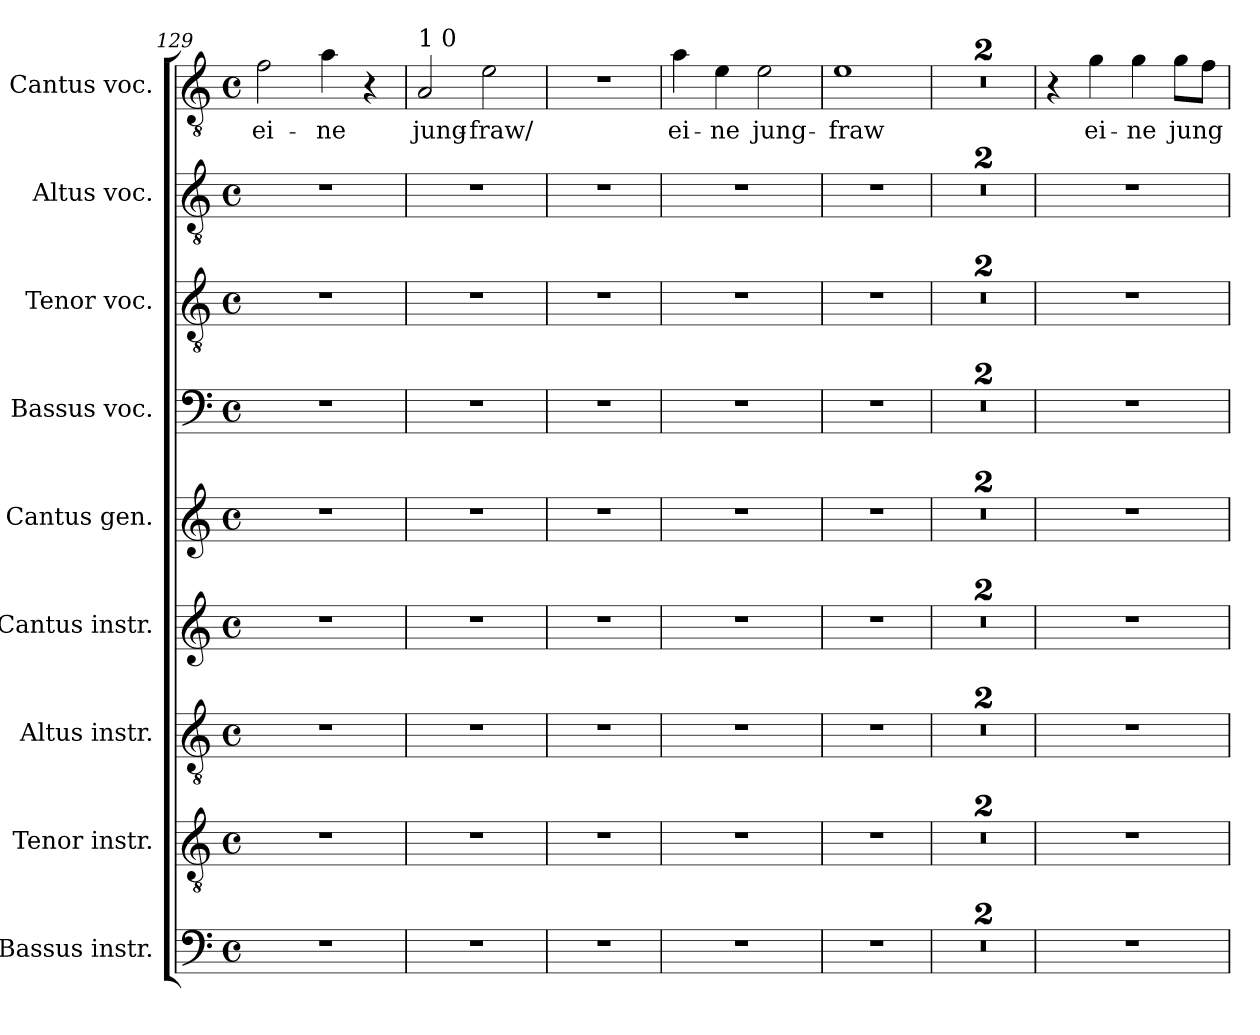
**kern	**kern	**kern	**kern	**kern	**kern	**kern	**kern	**kern	**text
*part9	*part8	*part7	*part6	*part5	*part4	*part3	*part2	*part1	*part1
*staff9	*staff8	*staff7	*staff6	*staff5	*staff4	*staff3	*staff2	*staff1	*staff1
*I"Bassus instr.	*I"Tenor instr.	*I"Altus instr.	*I"Cantus instr.	*I"Cantus gen.	*I"Bassus voc.	*I"Tenor voc.	*I"Altus voc.	*I"Cantus voc.	*
*clefF4	*clefGv2	*clefGv2	*clefG2	*clefG2	*clefF4	*clefGv2	*clefGv2	*clefGv2	*
*k[]	*k[]	*k[]	*k[]	*k[]	*k[]	*k[]	*k[]	*k[]	*
*C:	*C:	*C:	*C:	*C:	*C:	*C:	*C:	*C:	*
*M4/4	*M4/4	*M4/4	*M4/4	*M4/4	*M4/4	*M4/4	*M4/4	*M4/4	*
*met(c)	*met(c)	*met(c)	*met(c)	*met(c)	*met(c)	*met(c)	*met(c)	*met(c)	*
=129	=129	=129	=129	=129	=129	=129	=129	=129	=129
!	!	!	!	!	!	!	!	!	!LO:LY:b
1r	1r	1r	1r	1r	1r	1r	1r	2f\	ei-
!	!	!	!	!	!	!	!	!	!LO:LY:b
.	.	.	.	.	.	.	.	4a\	-ne
.	.	.	.	.	.	.	.	4r	.
!!LO:LB:g=z
=130	=130	=130	=130	=130	=130	=130	=130	=130	=130
!	!	!	!	!	!	!	!	!LO:TX:a:t=1 0	!
!	!	!	!	!	!	!	!	!	!LO:LY:b
1r	1r	1r	1r	1r	1r	1r	1r	2A/	jung-
!	!	!	!	!	!	!	!	!	!LO:LY:b
.	.	.	.	.	.	.	.	2e\	-fraw/
=131	=131	=131	=131	=131	=131	=131	=131	=131	=131
1r	1r	1r	1r	1r	1r	1r	1r	1r	.
=132	=132	=132	=132	=132	=132	=132	=132	=132	=132
!	!	!	!	!	!	!	!	!	!LO:LY:b
1r	1r	1r	1r	1r	1r	1r	1r	4a\	ei-
!	!	!	!	!	!	!	!	!	!LO:LY:b
.	.	.	.	.	.	.	.	4e\	-ne
!	!	!	!	!	!	!	!	!	!LO:LY:b
.	.	.	.	.	.	.	.	2e\	jung-
=133	=133	=133	=133	=133	=133	=133	=133	=133	=133
!	!	!	!	!	!	!	!	!	!LO:LY:b
1r	1r	1r	1r	1r	1r	1r	1r	1e	-fraw
=134	=134	=134	=134	=134	=134	=134	=134	=134	=134
1r	1r	1r	1r	1r	1r	1r	1r	1r	.
=135	=135	=135	=135	=135	=135	=135	=135	=135	=135
1r	1r	1r	1r	1r	1r	1r	1r	1r	.
=136	=136	=136	=136	=136	=136	=136	=136	=136	=136
1r	1r	1r	1r	1r	1r	1r	1r	4r	.
!	!	!	!	!	!	!	!	!	!LO:LY:b
.	.	.	.	.	.	.	.	4g\	ei-
!	!	!	!	!	!	!	!	!	!LO:LY:b
.	.	.	.	.	.	.	.	4g\	-ne
!	!	!	!	!	!	!	!	!	!LO:LY:b
.	.	.	.	.	.	.	.	8g\L	jung-
.	.	.	.	.	.	.	.	8f\J	.
=	=	=	=	=	=	=	=	=	=
*-	*-	*-	*-	*-	*-	*-	*-	*-	*-
